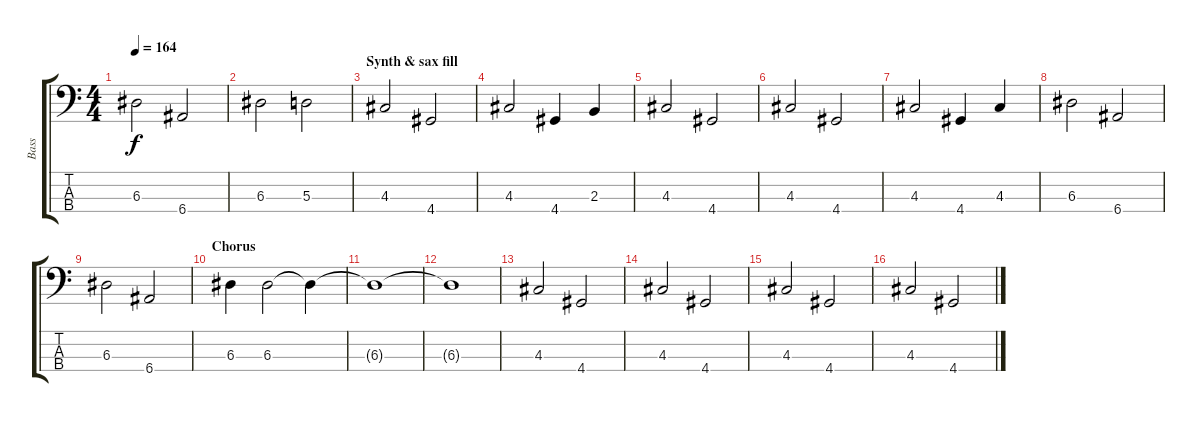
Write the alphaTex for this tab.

\track ("Bass" "Bass") {instrument electricbassfinger}
\staff {score tabs}
\tuning (G2 D2 A1 E1) {hide}
\ts (4 4)
\tempo 164
\clef f4
\ks c
6.3.2{dy f} 6.4.2 |
6.3.2 5.3.2 |
\section ("" "Synth & sax fill")
4.3.2 4.4.2 |
4.3.2 4.4.4 2.3.4 |
4.3.2 4.4.2 |
4.3.2 4.4.2 |
4.3.2 4.4.4 4.3.4 |
6.3.2 6.4.2 |
6.3.2 6.4.2 |
\section ("" "Chorus")
6.3.4 6.3.2 6.3{t}.4 |
6.3{t}.1 |
6.3{t}.1 |
4.3.2 4.4.2 |
4.3.2 4.4.2 |
4.3.2 4.4.2 |
4.3.2 4.4.2
